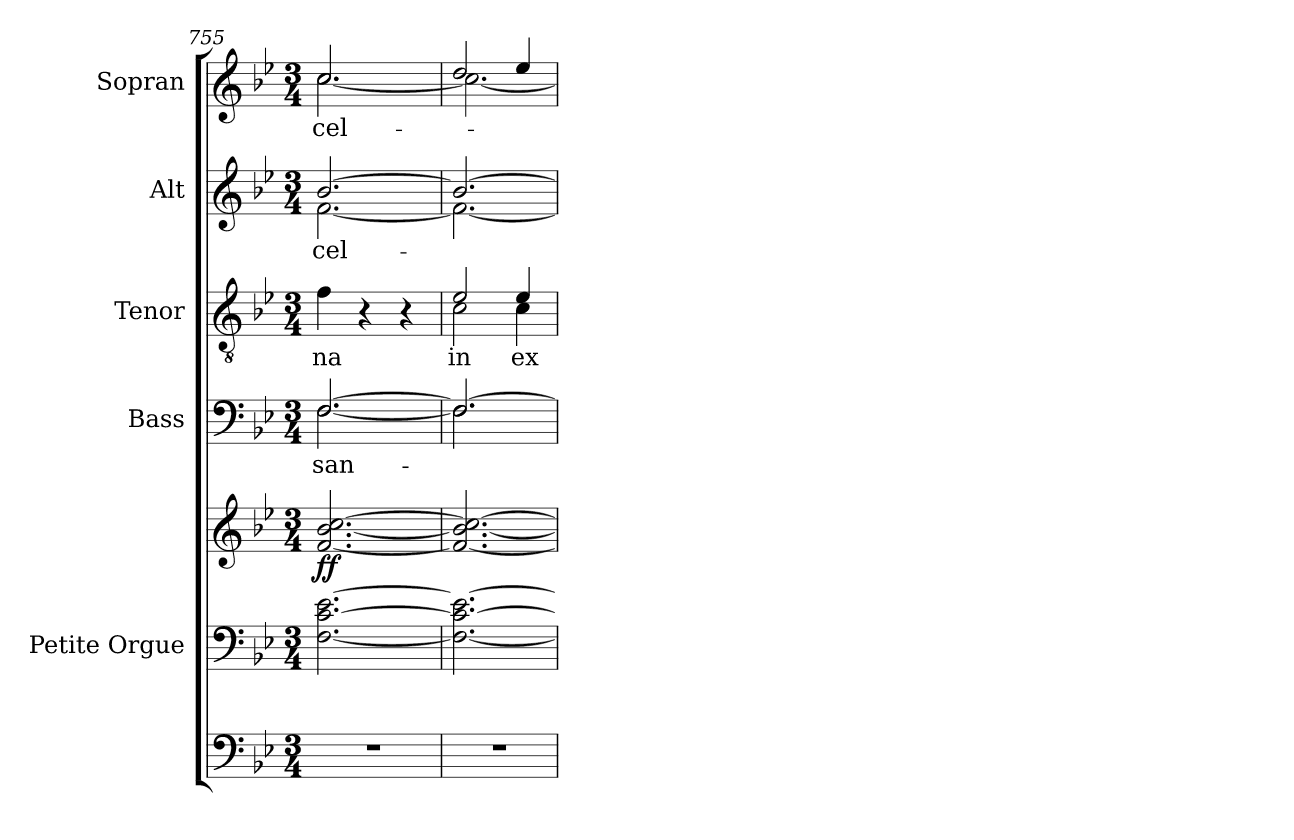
**kern	**kern	**kern	**dynam	**kern	**text	**kern	**text	**kern	**text	**kern	**text
*part6	*part5	*part5	*part5	*part4	*part4	*part3	*part3	*part2	*part2	*part1	*part1
*staff7	*staff6	*staff5	*staff5/6	*staff4	*staff4	*staff3	*staff3	*staff2	*staff2	*staff1	*staff1
*	*I"Petite Orgue	*	*	*I"Bass	*	*I"Tenor	*	*I"Alt	*	*I"Sopran	*
*	*I'Org. 1	*	*	*I'B.	*	*I'T.	*	*I'A.	*	*I'S.	*
*clefF4	*clefF4	*clefG2	*	*clefF4	*	*clefGv2	*	*clefG2	*	*clefG2	*
*k[b-e-]	*k[b-e-]	*k[b-e-]	*	*k[b-e-]	*	*k[b-e-]	*	*k[b-e-]	*	*k[b-e-]	*
*B-:	*B-:	*B-:	*	*B-:	*	*B-:	*	*B-:	*	*B-:	*
*M3/4	*M3/4	*M3/4	*	*M3/4	*	*M3/4	*	*M3/4	*	*M3/4	*
=755	=755	=755	=755	=755	=755	=755	=755	=755	=755	=755	=755
!	!	!	!LO:DY:b	!	!LO:LY:b	!	!LO:LY:b	!	!LO:LY:b	!	!LO:LY:b
*	*	*	*	*^	*	*	*	*^	*	*^	*
2.r	[2.F\ [2.c\ [2.e-\	[2.f/ [2.b-/ [2.cc/	ff	[>2.F/	[<2.F\	-san-	4f\	-na	[>2.b-/	[<2.f\	-cel-	2.cc/	[<2.cc\	-cel-
.	.	.	.	.	.	.	4r	.	.	.	.	.	.	.
.	.	.	.	.	.	.	4r	.	.	.	.	.	.	.
=756	=756	=756	=756	=756	=756	=756	=756	=756	=756	=756	=756	=756	=756	=756
!	!	!	!	!	!	!	!	!LO:LY:b	!	!	!	!	!	!
*	*	*	*	*	*	*	*^	*	*	*	*	*	*	*
2.r	2.F\_ 2.c\_ 2.e-\_	2.f/_ 2.b-/_ 2.cc/_	.	2.F/_	2.F\]	.	2e-/	2c\	in	2.b-/_	2.f\_	.	2dd/	2.cc\_	.
!	!	!	!	!	!	!	!	!	!LO:LY:b	!	!	!	!	!	!
.	.	.	.	.	.	.	4e-/	4c\	ex-	.	.	.	4ee-/	.	.
*	*	*	*	*v	*v	*	*	*	*	*v	*v	*	*v	*v	*
*	*	*	*	*	*	*v	*v	*	*	*	*	*
=	=	=	=	=	=	=	=	=	=	=	=
*-	*-	*-	*-	*-	*-	*-	*-	*-	*-	*-	*-
